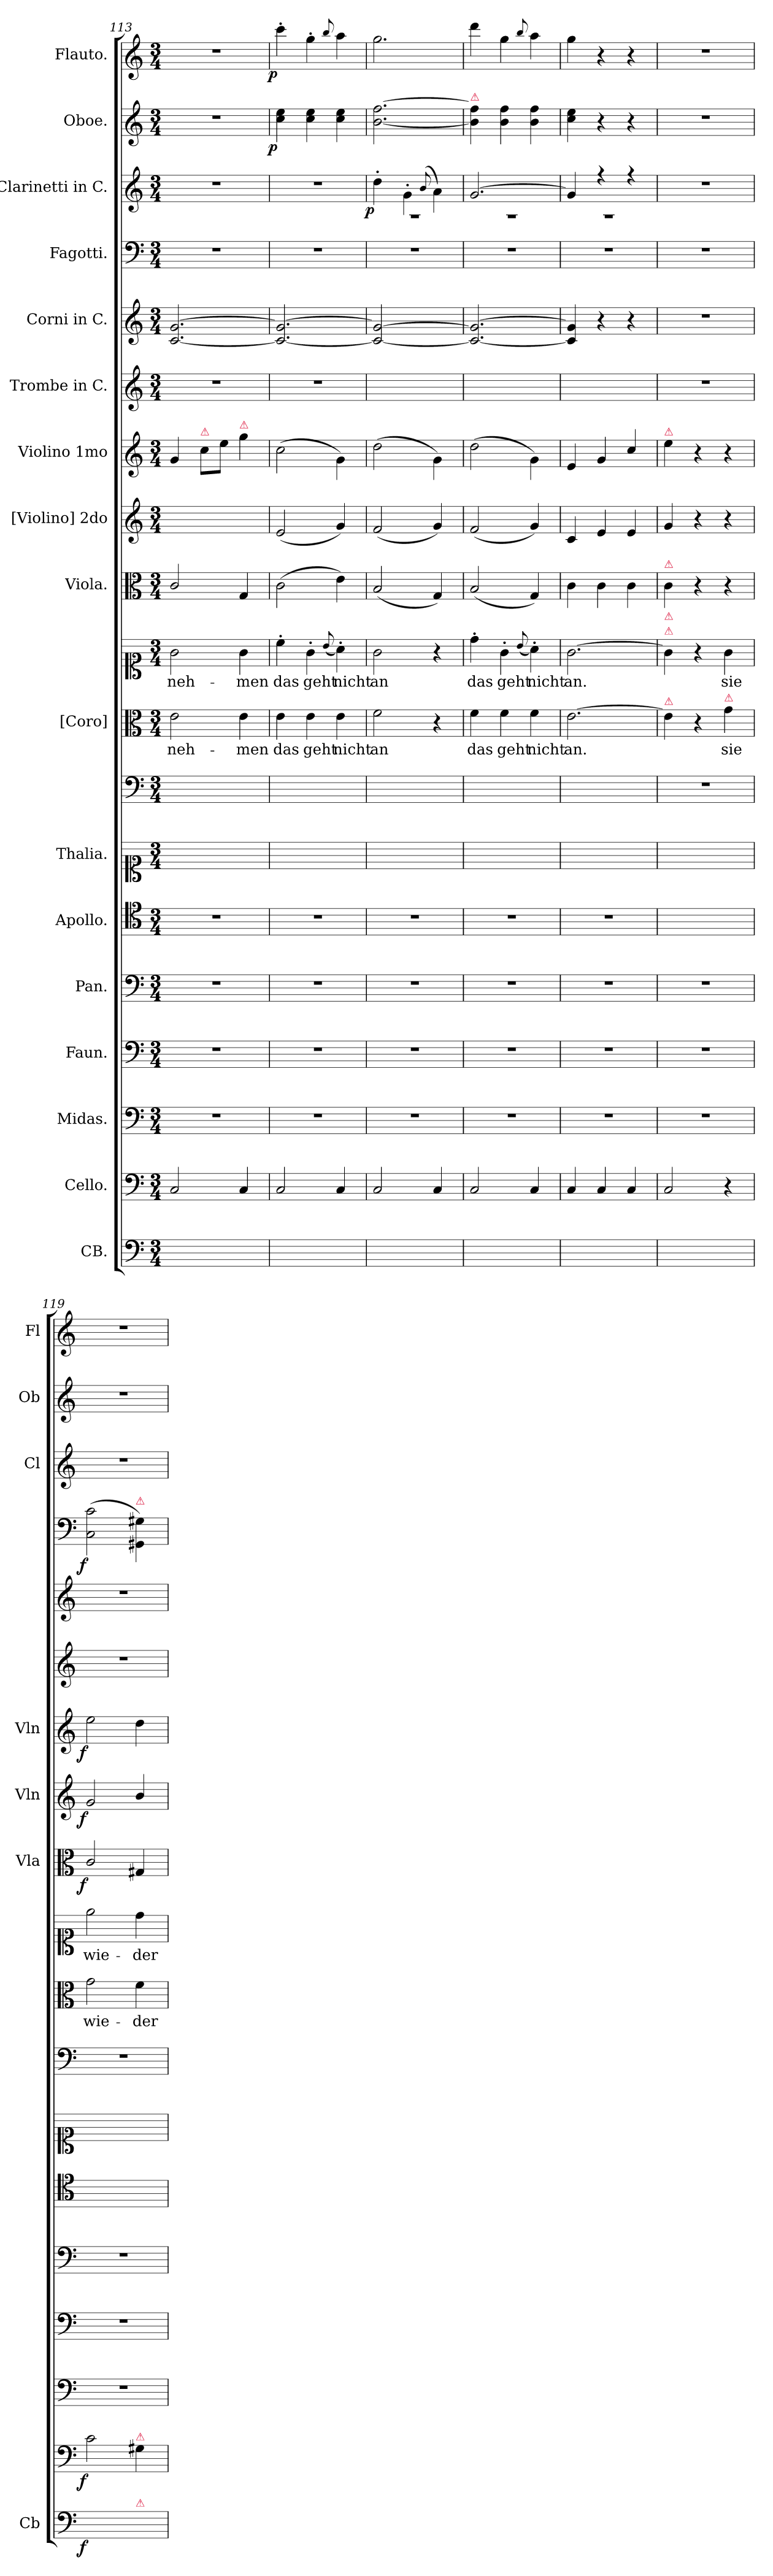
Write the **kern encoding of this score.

**kern	**dynam	**kern	**dynam	**kern	**kern	**kern	**kern	**kern	**text	**kern	**kern	**text	**kern	**text	**kern	**dynam	**kern	**dynam	**kern	**dynam	**kern	**kern	**kern	**dynam	**kern	**dynam	**kern	**dynam	**kern	**dynam
*part19	*part19	*part18	*part18	*part17	*part16	*part15	*part14	*part13	*part13	*part12	*part11	*part11	*part10	*part10	*part9	*part9	*part8	*part8	*part7	*part7	*part6	*part5	*part4	*part4	*part3	*part3	*part2	*part2	*part1	*part1
*staff19	*staff19	*staff18	*staff18	*staff17	*staff16	*staff15	*staff14	*staff13	*staff13	*staff12	*staff11	*staff11	*staff10	*staff10	*staff9	*staff9	*staff8	*staff8	*staff7	*staff7	*staff6	*staff5	*staff4	*staff4	*staff3	*staff3	*staff2	*staff2	*staff1	*staff1
*I"CB.	*	*I"Cello.	*	*I"Midas.	*I"Faun.	*I"Pan.	*I"Apollo.	*I"Thalia.	*	*	*I"[Coro]	*	*	*	*I"Viola.	*	*I"[Violino] 2do	*	*I"Violino 1mo	*	*I"Trombe in C.	*I"Corni in C.	*I"Fagotti.	*	*I"Clarinetti in C.	*	*I"Oboe.	*	*I"Flauto.	*
*I'Cb	*	*	*	*	*	*	*	*	*	*	*	*	*	*	*I'Vla	*	*I'Vln	*	*I'Vln	*	*	*	*	*	*I'Cl	*	*I'Ob	*	*I'Fl	*
*clefF4	*	*clefF4	*	*clefF4	*clefF4	*clefF4	*clefC4	*clefC1	*	*clefF4	*clefC3	*	*clefC1	*	*clefC3	*	*clefG2	*	*clefG2	*	*clefG2	*clefG2	*clefF4	*	*clefG2	*	*clefG2	*	*clefG2	*
*k[]	*	*k[]	*	*k[]	*k[]	*k[]	*k[]	*k[]	*	*k[]	*k[]	*	*k[]	*	*k[]	*	*k[]	*	*k[]	*	*k[]	*k[]	*k[]	*	*k[]	*	*k[]	*	*k[]	*
*M3/4	*	*M3/4	*	*M3/4	*M3/4	*M3/4	*M3/4	*M3/4	*	*M3/4	*M3/4	*	*M3/4	*	*M3/4	*	*M3/4	*	*M3/4	*	*M3/4	*M3/4	*M3/4	*	*M3/4	*	*M3/4	*	*M3/4	*
=113	=113	=113	=113	=113	=113	=113	=113	=113	=113	=113	=113	=113	=113	=113	=113	=113	=113	=113	=113	=113	=113	=113	=113	=113	=113	=113	=113	=113	=113	=113
2C/yy	.	2C/	.	2.r	2.r	2.r	2.r	2g\yy	-neh-	2.ryy	2e\	-neh-	2g\	-neh-	2c/	.	2.ryy	.	4g/	.	2.r	[<2.c/ [>2.g/	2.r	.	2.r	.	2.r	.	2.r	.
!	!	!	!	!	!	!	!	!	!	!	!	!	!	!	!	!	!	!	!LO:TX:a:color=crimson:t=⚠	!	!	!	!	!	!	!	!	!	!	!
.	.	.	.	.	.	.	.	.	.	.	.	.	.	.	.	.	.	.	8cc\L	.	.	.	.	.	.	.	.	.	.	.
.	.	.	.	.	.	.	.	.	.	.	.	.	.	.	.	.	.	.	8ee\J	.	.	.	.	.	.	.	.	.	.	.
!	!	!	!	!	!	!	!	!	!	!	!	!	!	!	!	!	!	!	!LO:TX:a:color=crimson:t=⚠	!	!	!	!	!	!	!	!	!	!	!
4C/yy	.	4C/	.	.	.	.	.	4g\yy	-men	.	4e\	-men	4g\	-men	4G/	.	.	.	4gg\	.	.	.	.	.	.	.	.	.	.	.
=114	=114	=114	=114	=114	=114	=114	=114	=114	=114	=114	=114	=114	=114	=114	=114	=114	=114	=114	=114	=114	=114	=114	=114	=114	=114	=114	=114	=114	=114	=114
!	!	!	!	!	!	!	!	!	!	!	!	!	!	!	!	!	!	!	!	!	!	!	!	!	!	!	!	!LO:DY:rj	!	!LO:DY:rj
2C/yy	.	2C/	.	2.r	2.r	2.r	2.r	4cc'>\yy	das	2.ryy	4e\	das	4cc'>\	das	(>2c\	.	(<2e/	.	(>2cc\	.	2.r	2.c_</ 2.g_>/	2.r	.	2.r	.	4cc\ 4ee\	p	4ccc'>\	p
.	.	.	.	.	.	.	.	4g'>\yy	geht	.	4e\	geht	4g'>\	geht	.	.	.	.	.	.	.	.	.	.	.	.	4cc\ 4ee\	.	4gg'>\	.
.	.	.	.	.	.	.	.	(<8qqb/yy	.	.	.	.	(<8qqb/	.	.	.	.	.	.	.	.	.	.	.	.	.	.	.	8qqbb/	.
4C/yy	.	4C/	.	.	.	.	.	4a'>\yy)	nicht	.	4e\	nicht	4a'>\)	nicht	4e\)	.	4g/)	.	4g\)	.	.	.	.	.	.	.	4cc\ 4ee\	.	4aa\	.
=115	=115	=115	=115	=115	=115	=115	=115	=115	=115	=115	=115	=115	=115	=115	=115	=115	=115	=115	=115	=115	=115	=115	=115	=115	=115	=115	=115	=115	=115	=115
!	!	!	!	!	!	!	!	!	!	!	!	!	!	!	!	!	!	!	!	!	!	!LO:N:vis=2	!	!	!	!LO:DY:rj	!	!	!	!
*	*	*	*	*	*	*	*	*	*	*	*	*	*	*	*	*	*	*	*	*	*	*	*	*	*^	*	*	*	*	*
2C/yy	.	2C/	.	2.r	2.r	2.r	2.r	2g\yy	an	2.ryy	2f\	an	2g\	an	(<2B/	.	(<2f/	.	(>2dd\	.	2.ryy	2.c_</ 2.g_>/	2.r	.	4dd'>\	2.rA	p	[2.b\ [2.ff\	.	2.gg\	.
.	.	.	.	.	.	.	.	.	.	.	.	.	.	.	.	.	.	.	.	.	.	.	.	.	4g'>\	.	.	.	.	.	.
.	.	.	.	.	.	.	.	.	.	.	.	.	.	.	.	.	.	.	.	.	.	.	.	.	(<8qqb/	.	.	.	.	.	.
4C/yy	.	4C/	.	.	.	.	.	4ryy	.	.	4r	.	4r	.	4G/)	.	4g/)	.	4g\)	.	.	.	.	.	4a\)	.	.	.	.	.	.
=116	=116	=116	=116	=116	=116	=116	=116	=116	=116	=116	=116	=116	=116	=116	=116	=116	=116	=116	=116	=116	=116	=116	=116	=116	=116	=116	=116	=116	=116	=116	=116
!	!	!	!	!	!	!	!	!	!	!	!	!	!	!	!	!	!	!	!	!	!	!	!	!	!	!	!	!LO:TX:a:color=crimson:t=⚠	!	!	!
2C/yy	.	2C/	.	2.r	2.r	2.r	2.r	4dd'>\yy	das	2.ryy	4f\	das	4dd'>\	das	(<2B/	.	(<2f/	.	(>2dd\	.	2.ryy	2.c_/ 2.g_/	2.r	.	[2.g/	2.rA	.	4b]\ 4ff]\	.	4ddd\	.
.	.	.	.	.	.	.	.	4g'>\yy	geht	.	4f\	geht	4g'>\	geht	.	.	.	.	.	.	.	.	.	.	.	.	.	4b\ 4ff\	.	4gg\	.
.	.	.	.	.	.	.	.	(<8qqb/yy	.	.	.	.	(<8qqb/	.	.	.	.	.	.	.	.	.	.	.	.	.	.	.	.	8qqbb/	.
4C/yy	.	4C/	.	.	.	.	.	4a'>\yy)	nicht	.	4f\	nicht	4a'>\)	nicht	4G/)	.	4g/)	.	4g\)	.	.	.	.	.	.	.	.	4b\ 4ff\	.	4aa\	.
=117	=117	=117	=117	=117	=117	=117	=117	=117	=117	=117	=117	=117	=117	=117	=117	=117	=117	=117	=117	=117	=117	=117	=117	=117	=117	=117	=117	=117	=117	=117	=117
4C/yy	.	4C/	.	2.r	2.r	2.r	2.r	2.g\yy	an.	2.ryy	[2.e\	an.	[2.g\	an.	4c\	.	4c/	.	4e/	.	2.ryy	4c]/ 4g]/	2.r	.	4g/]	2.rA	.	4cc\ 4ee\	.	4gg\	.
4C/yy	.	4C/	.	.	.	.	.	.	.	.	.	.	.	.	4c\	.	4e/	.	4g/	.	.	4r	.	.	4r	.	.	4r	.	4r	.
4C/yy	.	4C/	.	.	.	.	.	.	.	.	.	.	.	.	4c\	.	4e/	.	4cc/	.	.	4r	.	.	4r	.	.	4r	.	4r	.
*	*	*	*	*	*	*	*	*	*	*	*	*	*	*	*	*	*	*	*	*	*	*	*	*	*v	*v	*	*	*	*	*
=118	=118	=118	=118	=118	=118	=118	=118	=118	=118	=118	=118	=118	=118	=118	=118	=118	=118	=118	=118	=118	=118	=118	=118	=118	=118	=118	=118	=118	=118	=118
!	!	!	!	!	!	!	!	!	!	!	!	!	!	!	!	!	!	!	!LO:TX:a:color=crimson:t=⚠	!	!	!	!	!	!	!	!	!	!	!
!	!	!	!	!	!	!	!	!	!	!	!	!	!	!	!LO:TX:a:color=crimson:t=⚠	!	!	!	!	!	!	!	!	!	!	!	!	!	!	!
!	!	!	!	!	!	!	!	!	!	!	!	!	!LO:TX:a:color=crimson:t=⚠	!	!	!	!	!	!	!	!	!	!	!	!	!	!	!	!	!
!	!	!	!	!	!	!	!	!	!	!	!	!	!LO:TX:a:color=crimson:t=⚠	!	!	!	!	!	!	!	!	!	!	!	!	!	!	!	!	!
!	!	!	!	!	!	!	!	!	!	!	!LO:TX:a:color=crimson:t=⚠	!	!	!	!	!	!	!	!	!	!	!	!	!	!	!	!	!	!	!
2C/yy	.	2C/	.	2.r	2.r	2.r	2.ryy	4g\yy	.	2.r	4e\]	.	4g\]	.	4c\	.	4g/	.	4ee\	.	2.r	2.r	2.r	.	2.r	.	2.r	.	2.r	.
.	.	.	.	.	.	.	.	4ryy	.	.	4r	.	4r	.	4r	.	4r	.	4r	.	.	.	.	.	.	.	.	.	.	.
!	!	!	!	!	!	!	!	!	!	!	!LO:TX:a:color=crimson:t=⚠	!	!	!	!	!	!	!	!	!	!	!	!	!	!	!	!	!	!	!
4ryy	.	4r	.	.	.	.	.	4g\yy	Sie	.	4g\	sie	4g\	sie	4r	.	4r	.	4r	.	.	.	.	.	.	.	.	.	.	.
=119	=119	=119	=119	=119	=119	=119	=119	=119	=119	=119	=119	=119	=119	=119	=119	=119	=119	=119	=119	=119	=119	=119	=119	=119	=119	=119	=119	=119	=119	=119
!	!LO:DY:rj	!	!LO:DY:rj	!	!	!	!	!	!	!	!	!	!	!	!	!LO:DY:rj	!	!LO:DY:rj	!	!LO:DY:rj	!	!	!	!LO:DY:rj	!	!	!	!	!	!
2c\yy	f	2c\	f	2.r	2.r	2.r	2.ryy	2ee\yy	wie-	2.r	2g\	wie-	2ee\	wie-	2c/	f	2g/	f	2ee\	f	2.r	2.r	(>2C\ 2c\	f	2.r	.	2.r	.	2.r	.
!	!	!	!	!	!	!	!	!	!	!	!	!	!	!	!	!	!	!	!	!	!	!	!LO:TX:a:color=crimson:t=⚠	!	!	!	!	!	!	!
!	!	!LO:TX:a:color=crimson:t=⚠	!	!	!	!	!	!	!	!	!	!	!	!	!	!	!	!	!	!	!	!	!	!	!	!	!	!	!	!
!LO:TX:a:color=crimson:t=⚠	!	!	!	!	!	!	!	!	!	!	!	!	!	!	!	!	!	!	!	!	!	!	!	!	!	!	!	!	!	!
4G#X\yy	.	4G#X\	.	.	.	.	.	4dd\yy	-der	.	4f\	-der	4dd\	-der	4G#X/	.	4b/	.	4dd\	.	.	.	4GG#X\ 4G#X\)	.	.	.	.	.	.	.
=	=	=	=	=	=	=	=	=	=	=	=	=	=	=	=	=	=	=	=	=	=	=	=	=	=	=	=	=	=	=
*-	*-	*-	*-	*-	*-	*-	*-	*-	*-	*-	*-	*-	*-	*-	*-	*-	*-	*-	*-	*-	*-	*-	*-	*-	*-	*-	*-	*-	*-	*-
